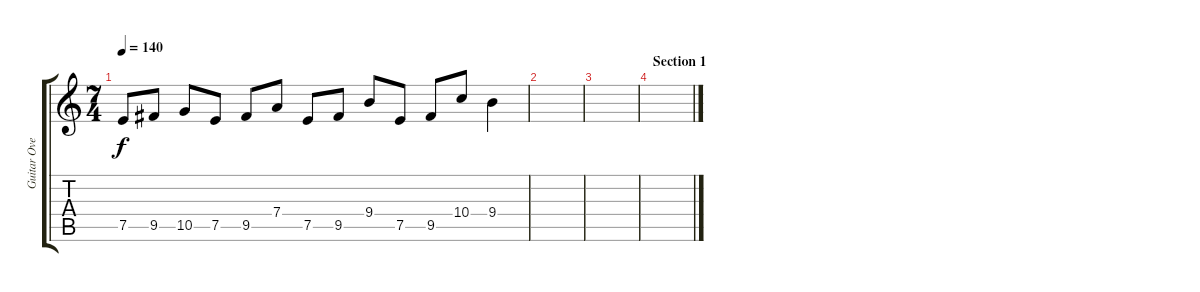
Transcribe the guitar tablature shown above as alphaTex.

\track ("Guitar Overdub" "Guitar Ove") {instrument distortionguitar}
\staff {score tabs}
\tuning (E4 B3 G3 D3 A2 E2) {hide}
\ts (7 4)
\tempo 140
\clef g2
\ks c
7.5.8{dy f} 9.5.8 10.5.8 7.5.8 9.5.8 7.4.8 7.5.8 9.5.8 9.4.8 7.5.8 9.5.8 10.4.8 9.4.4 |
|
|
\section ("" "Section 1")
